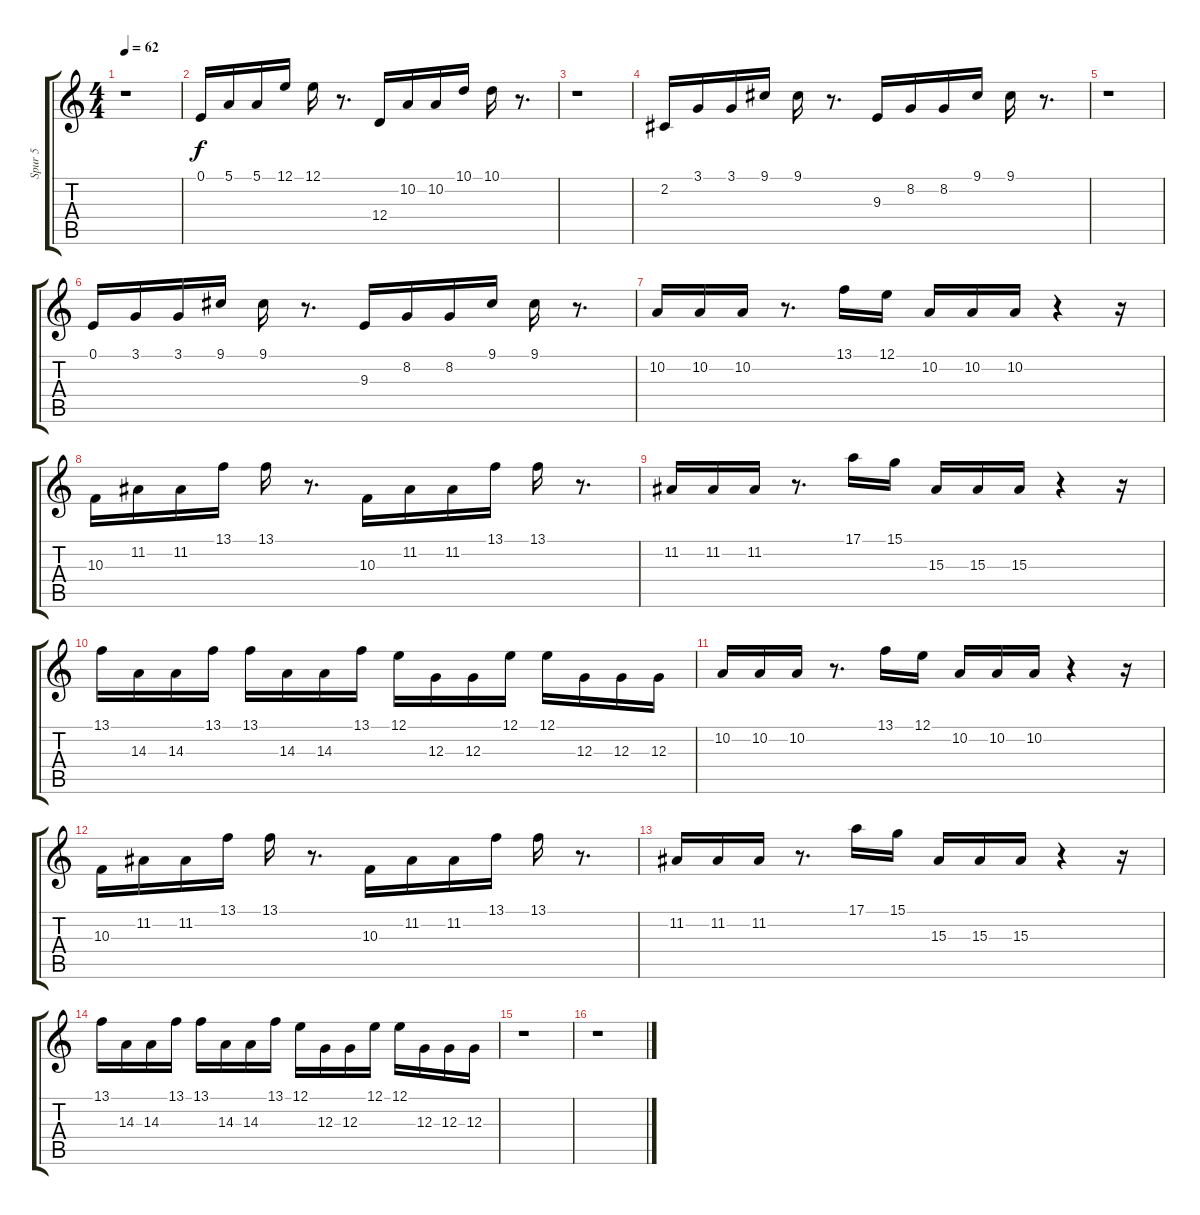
\track ("Spur 5" "Spur 5") {instrument stringensemble1}
\staff {score tabs}
\tuning (E4 B3 G3 D3 A2 E2) {hide}
\ts (4 4)
\tempo 62
\clef g2
\ks c
r.1{dy f} |
0.1.16 5.1.16 5.1.16 12.1.16 12.1.16 r.8{d} 12.4.16 10.2.16 10.2.16 10.1.16 10.1.16 r.8{d} |
r.1 |
2.2.16 3.1.16 3.1.16 9.1.16 9.1.16 r.8{d} 9.3.16 8.2.16 8.2.16 9.1.16 9.1.16 r.8{d} |
r.1 |
0.1.16 3.1.16 3.1.16 9.1.16 9.1.16 r.8{d} 9.3.16 8.2.16 8.2.16 9.1.16 9.1.16 r.8{d} |
10.2.16 10.2.16 10.2.16 r.8{d} 13.1.16 12.1.16 10.2.16 10.2.16 10.2.16 r.4 r.16 |
10.3.16 11.2.16 11.2.16 13.1.16 13.1.16 r.8{d} 10.3.16 11.2.16 11.2.16 13.1.16 13.1.16 r.8{d} |
11.2.16 11.2.16 11.2.16 r.8{d} 17.1.16 15.1.16 15.3.16 15.3.16 15.3.16 r.4 r.16 |
13.1.16 14.3.16 14.3.16 13.1.16 13.1.16 14.3.16 14.3.16 13.1.16 12.1.16 12.3.16 12.3.16 12.1.16 12.1.16 12.3.16 12.3.16 12.3.16 |
10.2.16 10.2.16 10.2.16 r.8{d} 13.1.16 12.1.16 10.2.16 10.2.16 10.2.16 r.4 r.16 |
10.3.16 11.2.16 11.2.16 13.1.16 13.1.16 r.8{d} 10.3.16 11.2.16 11.2.16 13.1.16 13.1.16 r.8{d} |
11.2.16 11.2.16 11.2.16 r.8{d} 17.1.16 15.1.16 15.3.16 15.3.16 15.3.16 r.4 r.16 |
13.1.16 14.3.16 14.3.16 13.1.16 13.1.16 14.3.16 14.3.16 13.1.16 12.1.16 12.3.16 12.3.16 12.1.16 12.1.16 12.3.16 12.3.16 12.3.16 |
r.1 |
r.1
